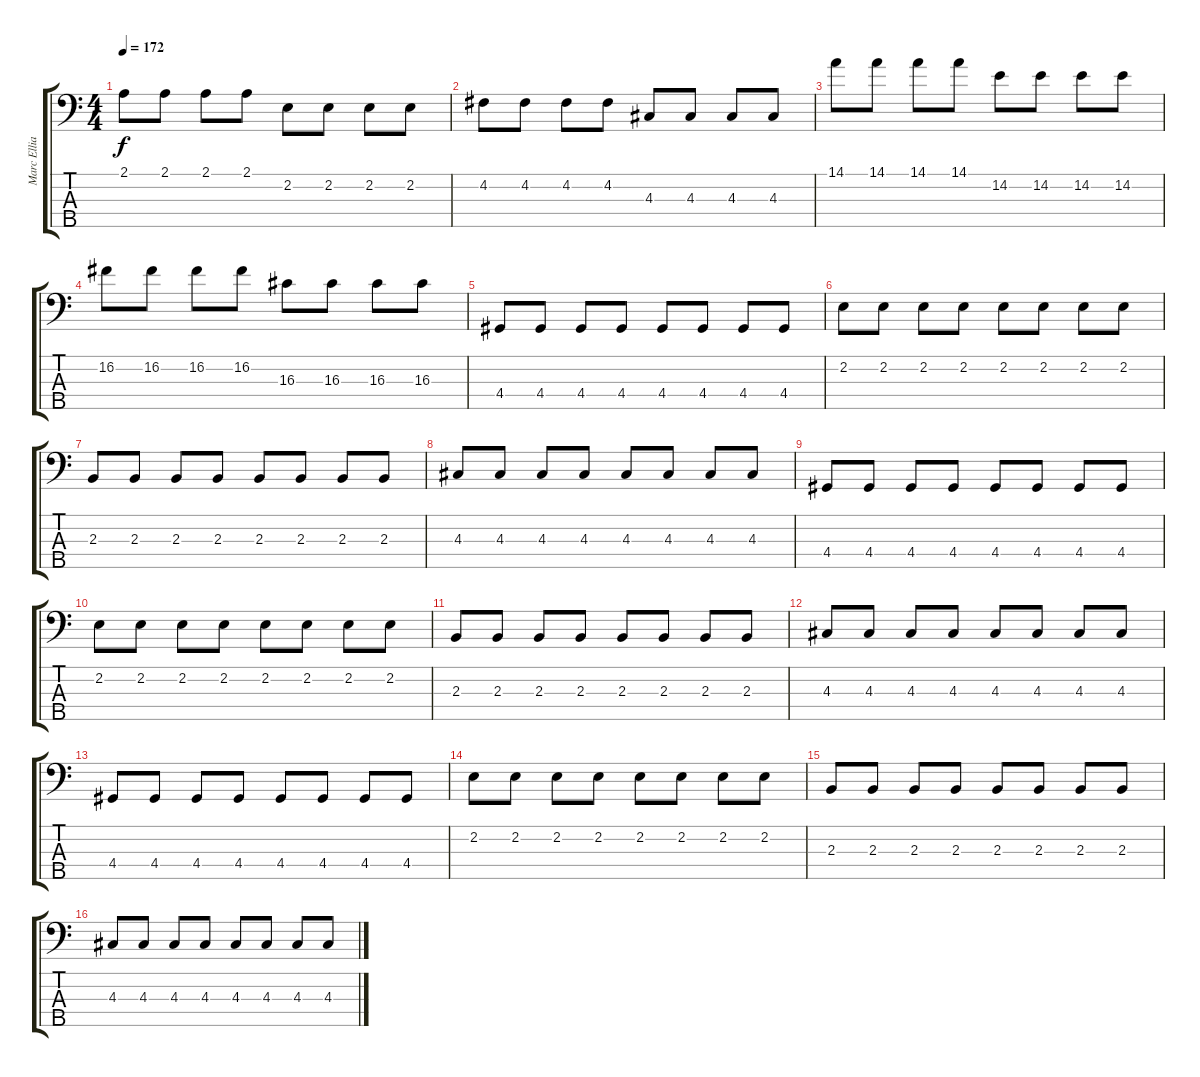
\track ("Marc Elliard" "Marc Ellia") {instrument electricbassfinger}
\staff {score tabs}
\tuning (G2 D2 A1 E1 B0) {hide}
\ts (4 4)
\tempo 172
\clef f4
\ks c
2.1.8{dy f} 2.1.8 2.1.8 2.1.8 2.2.8 2.2.8 2.2.8 2.2.8 |
4.2.8 4.2.8 4.2.8 4.2.8 4.3.8 4.3.8 4.3.8 4.3.8 |
14.1.8 14.1.8 14.1.8 14.1.8 14.2.8 14.2.8 14.2.8 14.2.8 |
16.2.8 16.2.8 16.2.8 16.2.8 16.3.8 16.3.8 16.3.8 16.3.8 |
4.4.8 4.4.8 4.4.8 4.4.8 4.4.8 4.4.8 4.4.8 4.4.8 |
2.2.8 2.2.8 2.2.8 2.2.8 2.2.8 2.2.8 2.2.8 2.2.8 |
2.3.8 2.3.8 2.3.8 2.3.8 2.3.8 2.3.8 2.3.8 2.3.8 |
4.3.8 4.3.8 4.3.8 4.3.8 4.3.8 4.3.8 4.3.8 4.3.8 |
4.4.8 4.4.8 4.4.8 4.4.8 4.4.8 4.4.8 4.4.8 4.4.8 |
2.2.8 2.2.8 2.2.8 2.2.8 2.2.8 2.2.8 2.2.8 2.2.8 |
2.3.8 2.3.8 2.3.8 2.3.8 2.3.8 2.3.8 2.3.8 2.3.8 |
4.3.8 4.3.8 4.3.8 4.3.8 4.3.8 4.3.8 4.3.8 4.3.8 |
4.4.8 4.4.8 4.4.8 4.4.8 4.4.8 4.4.8 4.4.8 4.4.8 |
2.2.8 2.2.8 2.2.8 2.2.8 2.2.8 2.2.8 2.2.8 2.2.8 |
2.3.8 2.3.8 2.3.8 2.3.8 2.3.8 2.3.8 2.3.8 2.3.8 |
4.3.8 4.3.8 4.3.8 4.3.8 4.3.8 4.3.8 4.3.8 4.3.8
